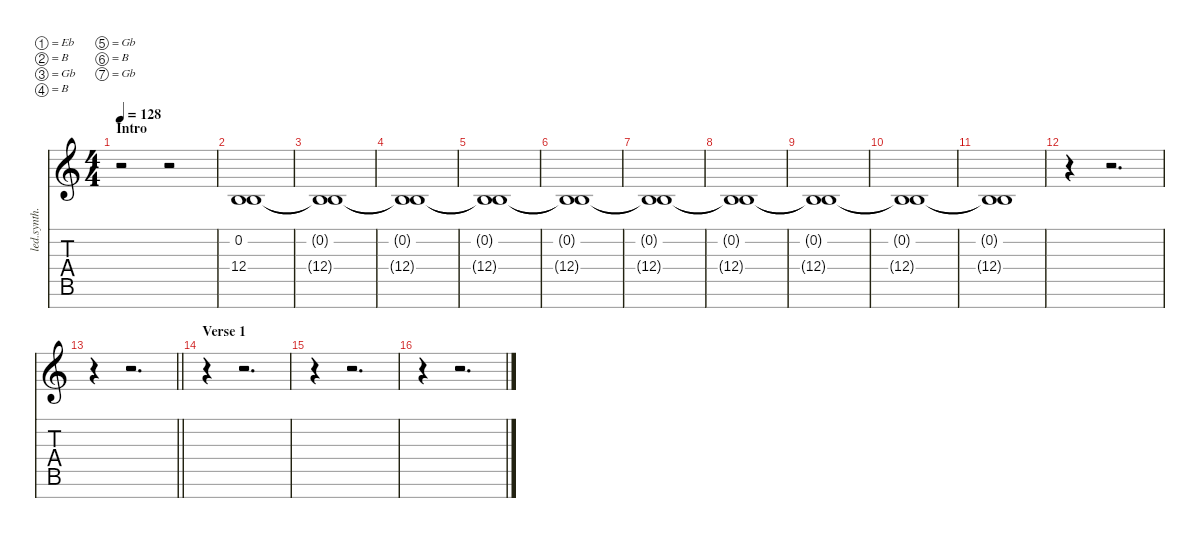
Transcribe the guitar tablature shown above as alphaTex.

\defaultSystemsLayout 4
\hideDynamics
\bracketExtendMode nobrackets
\otherSystemsTrackNameOrientation horizontal
\track ("Key" "led.synth.") {instrument lead2sawtooth}
\staff {score tabs}
\tuning (Eb4 B3 Gb3 B2 Gb2 B1 Gb1)
\ts (4 4)
\section ("" "Intro")
\tempo 128
\clef g2
\ks c
r.2{dy f instrument lead2sawtooth beam Down} r.2{beam Down} |
(0.2 12.4).1{instrument stringensemble2 beam Up} |
(0.2{t} 12.4{t}).1{beam Up} |
(0.2{t} 12.4{t}).1{beam Up} |
(0.2{t} 12.4{t}).1{beam Up} |
(0.2{t} 12.4{t}).1{beam Up} |
(0.2{t} 12.4{t}).1{beam Up} |
(0.2{t} 12.4{t}).1{beam Up} |
(0.2{t} 12.4{t}).1{beam Up} |
(0.2{t} 12.4{t}).1{beam Up} |
(0.2{t} 12.4{t}).1{beam Up} |
r.4{beam Down} r.2{d beam Down} |
\barLineRight lightlight
r.4{beam Down} r.2{d beam Down} |
\section ("" "Verse 1")
r.4{beam Down} r.2{d beam Down} |
r.4{beam Down} r.2{d beam Down} |
r.4{beam Down} r.2{d beam Down}
